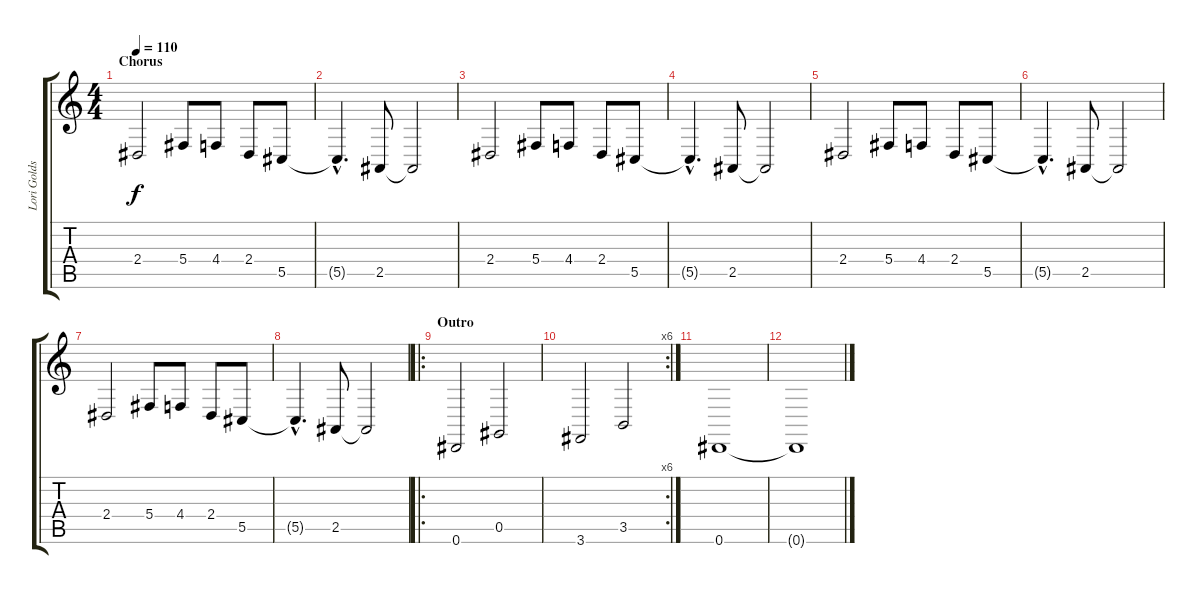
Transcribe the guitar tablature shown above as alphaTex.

\track ("Lori Goldston" "Lori Golds") {instrument cello}
\staff {score tabs}
\tuning (Eb4 Bb3 Gb3 Db3 Ab2 Eb2) {hide}
\ts (4 4)
\section ("" "Chorus")
\tempo 110
\clef g2
\ks c
2.4.2{dy f} 5.4.8 4.4.8 2.4.8 5.5.8 |
5.5{hac t}.4{d} 2.5.8 2.5{t}.2 |
2.4.2 5.4.8 4.4.8 2.4.8 5.5.8 |
5.5{hac t}.4{d} 2.5.8 2.5{t}.2 |
2.4.2 5.4.8 4.4.8 2.4.8 5.5.8 |
5.5{hac t}.4{d} 2.5.8 2.5{t}.2 |
2.4.2 5.4.8 4.4.8 2.4.8 5.5.8 |
5.5{hac t}.4{d} 2.5.8 2.5{t}.2 |
\ro
\section ("" "Outro")
0.6.2 0.5.2 |
\rc 6
3.6.2 3.5.2 |
0.6.1 |
0.6{t}.1
